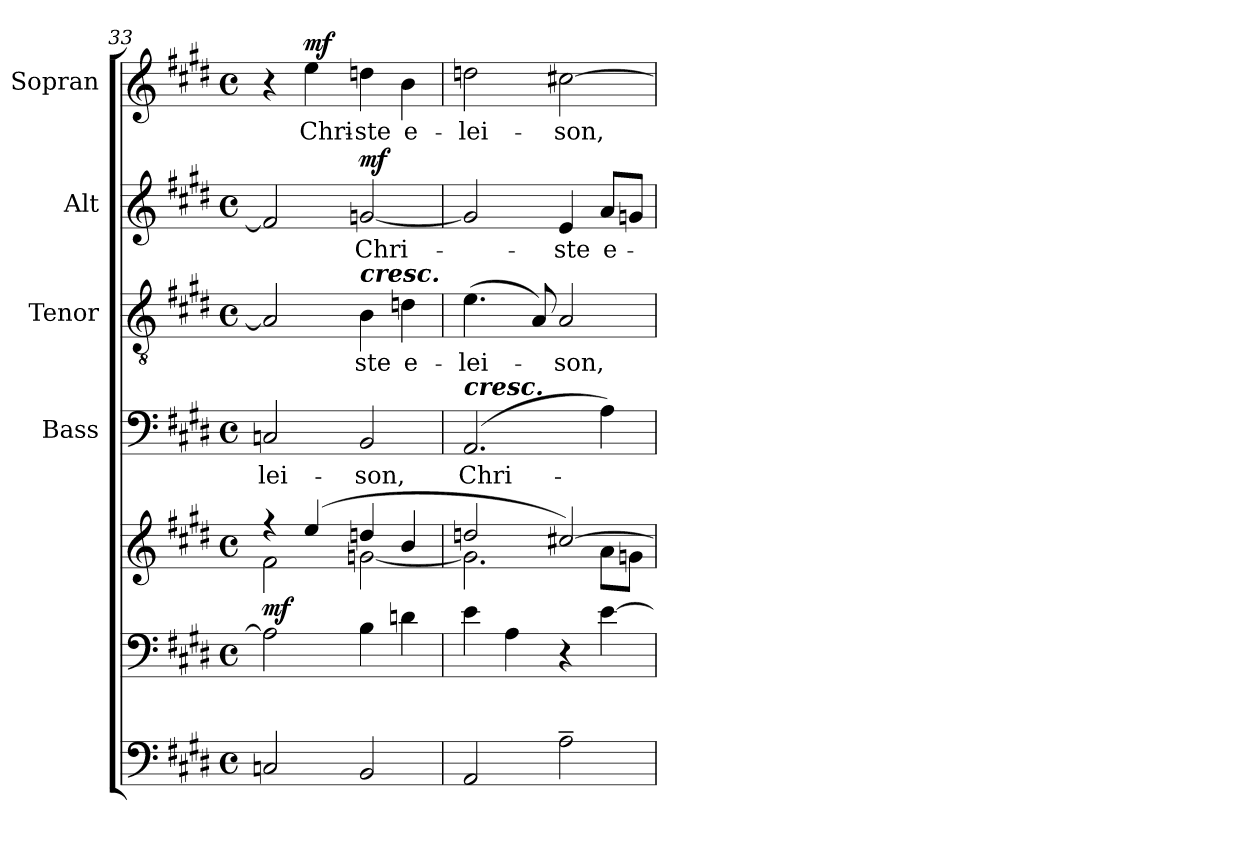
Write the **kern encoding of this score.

**kern	**kern	**kern	**dynam	**kern	**text	**kern	**text	**kern	**text	**dynam	**kern	**text	**dynam
*part6	*part5	*part5	*part5	*part4	*part4	*part3	*part3	*part2	*part2	*part2	*part1	*part1	*part1
*staff7	*staff6	*staff5	*staff5/6	*staff4	*staff4	*staff3	*staff3	*staff2	*staff2	*staff2	*staff1	*staff1	*staff1
*	*	*	*	*I"Bass	*	*I"Tenor	*	*I"Alt	*	*	*I"Sopran	*	*
*	*	*	*	*I'B.	*	*I'T.	*	*I'A.	*	*	*I'S.	*	*
*clefF4	*clefF4	*clefG2	*	*clefF4	*	*clefGv2	*	*clefG2	*	*	*clefG2	*	*
*ITrd7c12	*	*	*	*	*	*	*	*	*	*	*	*	*
*k[f#c#g#d#]	*k[f#c#g#d#]	*k[f#c#g#d#]	*	*k[f#c#g#d#]	*	*k[f#c#g#d#]	*	*k[f#c#g#d#]	*	*	*k[f#c#g#d#]	*	*
*E:	*E:	*E:	*	*E:	*	*E:	*	*E:	*	*	*E:	*	*
*M4/4	*M4/4	*M4/4	*	*M4/4	*	*M4/4	*	*M4/4	*	*	*M4/4	*	*
*met(c)	*met(c)	*met(c)	*	*met(c)	*	*met(c)	*	*met(c)	*	*	*met(c)	*	*
=33	=33	=33	=33	=33	=33	=33	=33	=33	=33	=33	=33	=33	=33
*	*	*^	*	*	*	*	*	*	*	*	*	*	*
!	!	!	!	!LO:DY:b	!	!LO:LY:b	!	!	!	!	!	!	!	!
2CCn/	2A\]	4ree	2f#\	mf	2Cn/	-lei-	2A/]	.	2f#/]	.	.	4r	.	.
!	!	!	!	!	!	!	!	!	!	!	!	!	!LO:LY:b	!LO:DY:a
.	.	(4ee/	.	.	.	.	.	.	.	.	.	4ee\	Chri-	mf
!	!	!	!	!	!	!	!LO:TX:a:Bi:t=cresc.	!	!	!	!	!	!	!
!	!	!	!	!	!	!LO:LY:b	!	!LO:LY:b	!	!LO:LY:b	!LO:DY:a	!	!LO:LY:b	!
2BBB/	4B\	4ddn/	[<2gn\	.	2BB/	-son,	4B\	-ste	[2gn/	Chri-	mf	4ddn\	-ste	.
!	!	!	!	!	!	!	!	!LO:LY:b	!	!	!	!	!LO:LY:b	!
.	4dn\	4b/	.	.	.	.	4dn\	e-	.	.	.	4b\	e-	.
!!LO:PB:g=z
=34	=34	=34	=34	=34	=34	=34	=34	=34	=34	=34	=34	=34	=34	=34
!	!	!	!	!	!LO:TX:a:Bi:t=cresc.	!	!	!	!	!	!	!	!	!
!	!	!	!	!	!	!LO:LY:b	!	!LO:LY:b	!	!	!	!	!LO:LY:b	!
2AAA/	4e\	2ddn/	2.g\]	.	(2.AA/	Chri-	(>4.e\	-lei-	2g/]	.	.	2ddn\	-lei-	.
.	4A\	.	.	.	.	.	.	.	.	.	.	.	.	.
.	.	.	.	.	.	.	8A/)	.	.	.	.	.	.	.
!	!	!	!	!	!	!	!	!LO:LY:b	!	!LO:LY:b	!	!	!LO:LY:b	!
2AA~>\	4r	[>2cc#X/)	.	.	.	.	2A/	-son,	4e/	-ste	.	[2cc#X\	-son,	.
!	!	!	!	!	!	!	!	!	!	!LO:LY:b	!	!	!	!
.	[4e\	.	8a\L	.	4A\)	.	.	.	8a/L	e-	.	.	.	.
.	.	.	8gn\J	.	.	.	.	.	8gn/J	.	.	.	.	.
*	*	*v	*v	*	*	*	*	*	*	*	*	*	*	*
=	=	=	=	=	=	=	=	=	=	=	=	=	=
*-	*-	*-	*-	*-	*-	*-	*-	*-	*-	*-	*-	*-	*-
